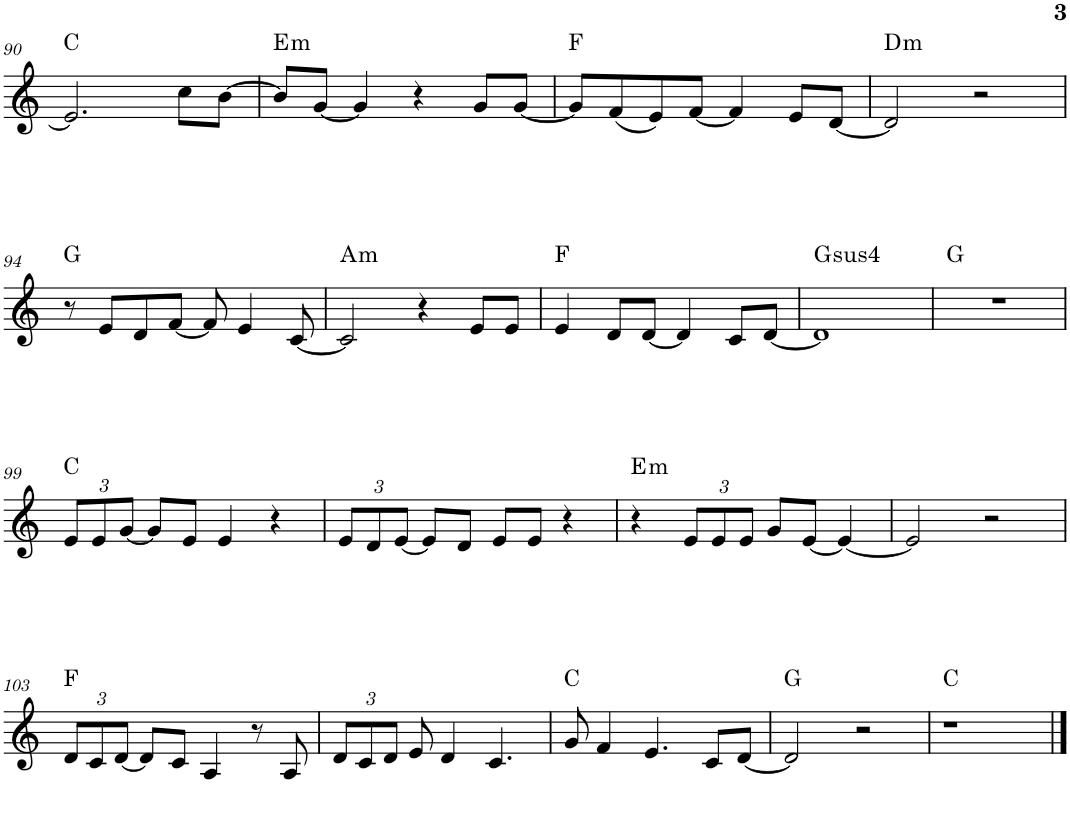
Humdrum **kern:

**kern	**harte
*part1	*part1
*staff1	*
*I"Piano	*
*I'Pno.	*
!!LO:PB:g=z
*clefG2	*
*k[]	*
*M4/4	*
=90	=90
2.e/]	C:maj
8cc\L	.
[8b\J	.
=91	=91
!	!LO:H:kt=m
8b/L]	E:min
[8g/J	.
4g/]	.
4r	.
8g/L	.
[8g/J	.
=92	=92
8g/L]	F:maj
(8f/	.
8e/)	.
[8f/J	.
4f/]	.
8e/L	.
[8d/J	.
=93	=93
!	!LO:H:kt=m
2d/]	D:min
2r	.
!!LO:LB:g=z
=94	=94
8r	G:maj
8e/L	.
8d/	.
[8f/J	.
8f/]	.
4e/	.
[8c/	.
=95	=95
!	!LO:H:kt=m
2c/]	A:min
4r	.
8e/L	.
8e/J	.
=96	=96
4e/	F:maj
8d/L	.
[8d/J	.
4d/]	.
8c/L	.
[8d/J	.
=97	=97
!	!LO:H:kt=4
1d]	G:sus4
=98	=98
1r	G:maj
!!LO:LB:g=z
=99	=99
*Xbrackettup	*
12e/L	C:maj
12e/	.
[12g/J	.
8g/L]	.
8e/J	.
4e/	.
4r	.
=100	=100
12e/L	.
12d/	.
[12e/J	.
8e/L]	.
8d/J	.
8e/L	.
8e/J	.
4r	.
=101	=101
!	!LO:H:kt=m
4r	E:min
12e/L	.
12e/	.
12e/J	.
8g/L	.
[8e/J	.
4e/_	.
=102	=102
2e/]	.
2r	.
!!LO:LB:g=z
=103	=103
12d/L	F:maj
12c/	.
[12d/J	.
8d/L]	.
8c/J	.
4A/	.
8r	.
8A/	.
=104	=104
12d/L	.
12c/	.
12d/J	.
8e/	.
4d/	.
4.c/	.
=105	=105
8g/	C:maj
4f/	.
4.e/	.
8c/L	.
[8d/J	.
=106	=106
2d/]	G:maj
2r	.
=107	=107
1r	C:maj
==	==
*-	*-
